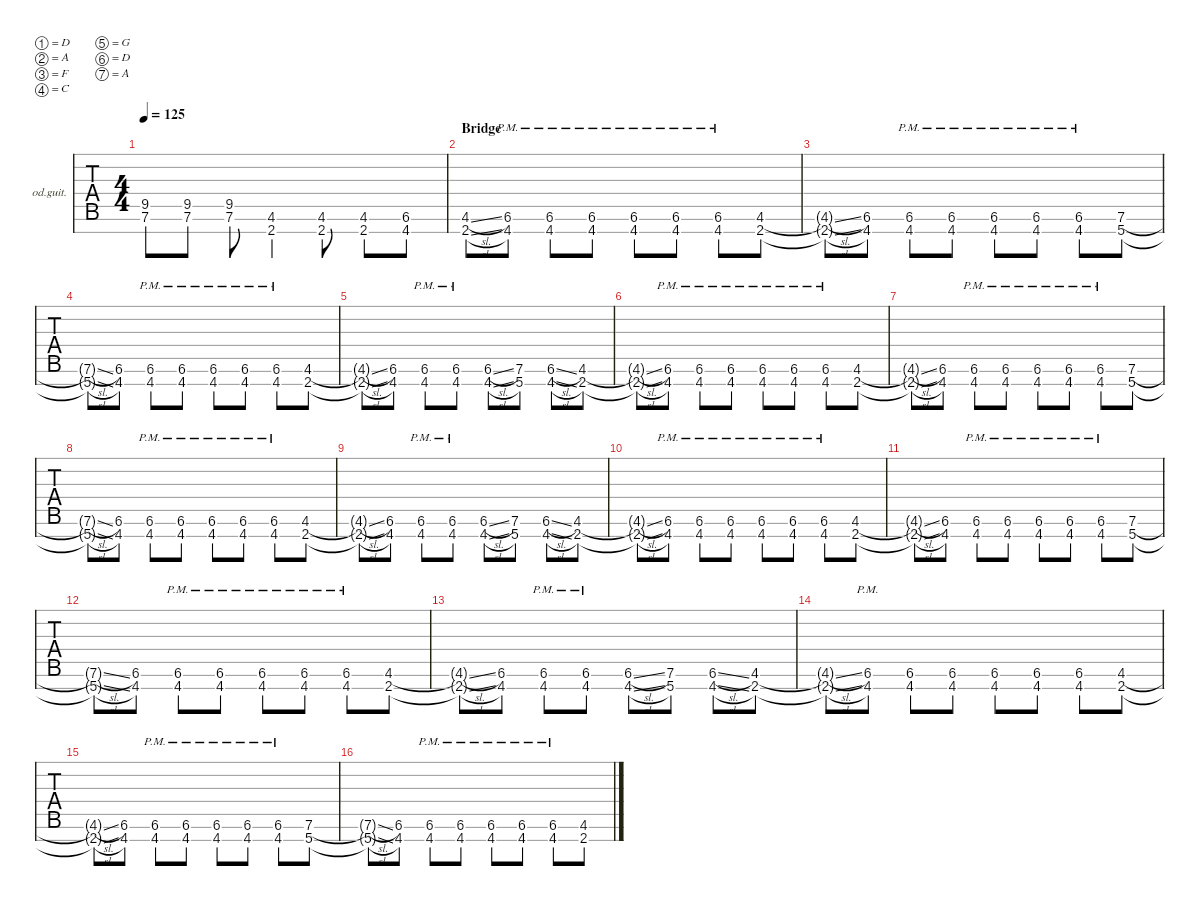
\defaultSystemsLayout 4
\hideDynamics
\bracketExtendMode nobrackets
\firstSystemTrackNameOrientation horizontal
\otherSystemsTrackNameOrientation horizontal
\track ("7str" "od.guit.") {defaultSystemsLayout 4 solo instrument overdrivenguitar}
\staff {tabs}
\tuning (D4 A3 F3 C3 G2 D2 A1)
\ts (4 4)
\scale
1.22298
\tempo 125
\accidentals auto
\clef g2
\ottava regular
\simile none
\scale
0.943358
\ks c#minor
(7.6{t acc forcenatural} 9.5{t acc forcenatural}).8{dy mf} (7.6{acc forcenatural} 9.5{acc forcenatural}).8 (7.6{acc forcenatural} 9.5{acc forcenatural}).8 (4.6{acc #} 2.7{acc forcenatural}).4 (4.6{acc #} 2.7{acc forcenatural}).8 (4.6{acc #} 2.7{acc forcenatural}).8 (6.6{acc #} 4.7{acc #}).8 |
\section ("" "Bridge")
\scale
0.925674
\scale
1.20972 (4.6{sl acc #} 2.7{sl acc forcenatural}).8 (6.6{pm acc #} 4.7{pm acc #}).8{beam Up} (6.6{pm acc #} 4.7{pm acc #}).8{beam Up} (6.6{pm acc #} 4.7{pm acc #}).8{beam Up} (6.6{pm acc #} 4.7{pm acc #}).8{beam Up} (6.6{pm acc #} 4.7{pm acc #}).8{beam Up} (6.6{pm acc #} 4.7{pm acc #}).8{beam Up} (4.6{acc #} 2.7{acc forcenatural}).8{beam Up} |
\scale
0.925674
\scale
0.930095 (4.6{sl t acc #} 2.7{sl t acc forcenatural}).8{beam Up} (6.6{acc #} 4.7{acc #}).8{beam Up} (6.6{pm acc #} 4.7{pm acc #}).8{beam Up} (6.6{pm acc #} 4.7{pm acc #}).8{beam Up} (6.6{pm acc #} 4.7{pm acc #}).8{beam Up} (6.6{pm acc #} 4.7{pm acc #}).8{beam Up} (6.6{pm acc #} 4.7{pm acc #}).8{beam Up} (7.6{acc forcenatural} 5.7{acc forcenatural}).8{beam Up} |
\scale
0.925674
\scale
0.930095 (7.6{sl t acc forcenatural} 5.7{sl t acc forcenatural}).8{beam Up} (6.6{acc #} 4.7{acc #}).8{beam Up} (6.6{pm acc #} 4.7{pm acc #}).8{beam Up} (6.6{pm acc #} 4.7{pm acc #}).8{beam Up} (6.6{pm acc #} 4.7{pm acc #}).8{beam Up} (6.6{pm acc #} 4.7{pm acc #}).8{beam Up} (6.6{pm acc #} 4.7{pm acc #}).8{beam Up} (4.6{acc #} 2.7{acc forcenatural}).8{beam Up} |
\scale
1.20972
\scale
0.930095 (4.6{sl t acc #} 2.7{sl t acc forcenatural}).8 (6.6{acc #} 4.7{acc #}).8 (6.6{pm acc #} 4.7{pm acc #}).8 (6.6{pm acc #} 4.7{pm acc #}).8 (6.6{sl acc #} 4.7{sl acc #}).8 (7.6{acc forcenatural} 5.7{acc forcenatural}).8 (6.6{sl acc #} 4.7{sl acc #}).8 (4.6{acc #} 2.7{acc forcenatural}).8 |
\scale
0.930095
\scale
1.20972 (4.6{sl t acc #} 2.7{sl t acc forcenatural}).8 (6.6{pm acc #} 4.7{pm acc #}).8 (6.6{pm acc #} 4.7{pm acc #}).8 (6.6{pm acc #} 4.7{pm acc #}).8 (6.6{pm acc #} 4.7{pm acc #}).8 (6.6{pm acc #} 4.7{pm acc #}).8 (6.6{pm acc #} 4.7{pm acc #}).8 (4.6{acc #} 2.7{acc forcenatural}).8 |
\scale
0.930095
\scale
0.930095 (4.6{sl t acc #} 2.7{sl t acc forcenatural}).8 (6.6{acc #} 4.7{acc #}).8 (6.6{pm acc #} 4.7{pm acc #}).8 (6.6{pm acc #} 4.7{pm acc #}).8 (6.6{pm acc #} 4.7{pm acc #}).8 (6.6{pm acc #} 4.7{pm acc #}).8 (6.6{pm acc #} 4.7{pm acc #}).8 (7.6{acc forcenatural} 5.7{acc forcenatural}).8 |
\scale
0.930095
\scale
0.930095 (7.6{sl t acc forcenatural} 5.7{sl t acc forcenatural}).8 (6.6{acc #} 4.7{acc #}).8 (6.6{pm acc #} 4.7{pm acc #}).8 (6.6{pm acc #} 4.7{pm acc #}).8 (6.6{pm acc #} 4.7{pm acc #}).8 (6.6{pm acc #} 4.7{pm acc #}).8 (6.6{pm acc #} 4.7{pm acc #}).8 (4.6{acc #} 2.7{acc forcenatural}).8 |
\scale
1.20972
\scale
0.930095 (4.6{sl t acc #} 2.7{sl t acc forcenatural}).8 (6.6{acc #} 4.7{acc #}).8 (6.6{pm acc #} 4.7{pm acc #}).8 (6.6{pm acc #} 4.7{pm acc #}).8 (6.6{sl acc #} 4.7{sl acc #}).8 (7.6{acc forcenatural} 5.7{acc forcenatural}).8 (6.6{sl acc #} 4.7{sl acc #}).8 (4.6{acc #} 2.7{acc forcenatural}).8 |
\scale
0.930095
\scale
1.20972 (4.6{sl t acc #} 2.7{sl t acc forcenatural}).8 (6.6{pm acc #} 4.7{pm acc #}).8 (6.6{pm acc #} 4.7{pm acc #}).8 (6.6{pm acc #} 4.7{pm acc #}).8 (6.6{pm acc #} 4.7{pm acc #}).8 (6.6{pm acc #} 4.7{pm acc #}).8 (6.6{pm acc #} 4.7{pm acc #}).8 (4.6{acc #} 2.7{acc forcenatural}).8 |
\scale
0.930095
\scale
0.930095 (4.6{sl t acc #} 2.7{sl t acc forcenatural}).8 (6.6{acc #} 4.7{acc #}).8 (6.6{pm acc #} 4.7{pm acc #}).8 (6.6{pm acc #} 4.7{pm acc #}).8 (6.6{pm acc #} 4.7{pm acc #}).8 (6.6{pm acc #} 4.7{pm acc #}).8 (6.6{pm acc #} 4.7{pm acc #}).8 (7.6{acc forcenatural} 5.7{acc forcenatural}).8 |
\scale
0.930095
\scale
0.930095 (7.6{sl t acc forcenatural} 5.7{sl t acc forcenatural}).8 (6.6{acc #} 4.7{acc #}).8 (6.6{pm acc #} 4.7{pm acc #}).8 (6.6{pm acc #} 4.7{pm acc #}).8 (6.6{pm acc #} 4.7{pm acc #}).8 (6.6{pm acc #} 4.7{pm acc #}).8 (6.6{pm acc #} 4.7{pm acc #}).8 (4.6{acc #} 2.7{acc forcenatural}).8 |
\scale
1.20972
\scale
0.930095 (4.6{sl t acc #} 2.7{sl t acc forcenatural}).8 (6.6{acc #} 4.7{acc #}).8 (6.6{pm acc #} 4.7{pm acc #}).8 (6.6{pm acc #} 4.7{pm acc #}).8 (6.6{sl acc #} 4.7{sl acc #}).8 (7.6{acc forcenatural} 5.7{acc forcenatural}).8 (6.6{sl acc #} 4.7{sl acc #}).8 (4.6{acc #} 2.7{acc forcenatural}).8 |
\scale
1.20529
\scale
1.20529 (4.6{sl t acc #} 2.7{sl t acc forcenatural}).8 (6.6{pm acc #} 4.7{pm acc #}).8 (6.6{acc #} 4.7{acc #}).8 (6.6{acc #} 4.7{acc #}).8 (6.6{acc #} 4.7{acc #}).8 (6.6{acc #} 4.7{acc #}).8 (6.6{acc #} 4.7{acc #}).8 (4.6{acc #} 2.7{acc forcenatural}).8 |
\scale
0.925674
\scale
0.925674 (4.6{sl t acc #} 2.7{sl t acc forcenatural}).8 (6.6{acc #} 4.7{acc #}).8 (6.6{pm acc #} 4.7{pm acc #}).8 (6.6{pm acc #} 4.7{pm acc #}).8 (6.6{pm acc #} 4.7{pm acc #}).8 (6.6{pm acc #} 4.7{pm acc #}).8 (6.6{pm acc #} 4.7{pm acc #}).8 (7.6{acc forcenatural} 5.7{acc forcenatural}).8 |
\scale
0.925674
\scale
0.925674 (7.6{sl t acc forcenatural} 5.7{sl t acc forcenatural}).8 (6.6{acc #} 4.7{acc #}).8 (6.6{pm acc #} 4.7{pm acc #}).8 (6.6{pm acc #} 4.7{pm acc #}).8 (6.6{pm acc #} 4.7{pm acc #}).8 (6.6{pm acc #} 4.7{pm acc #}).8 (6.6{pm acc #} 4.7{pm acc #}).8 (4.6{acc #} 2.7{acc forcenatural}).8
